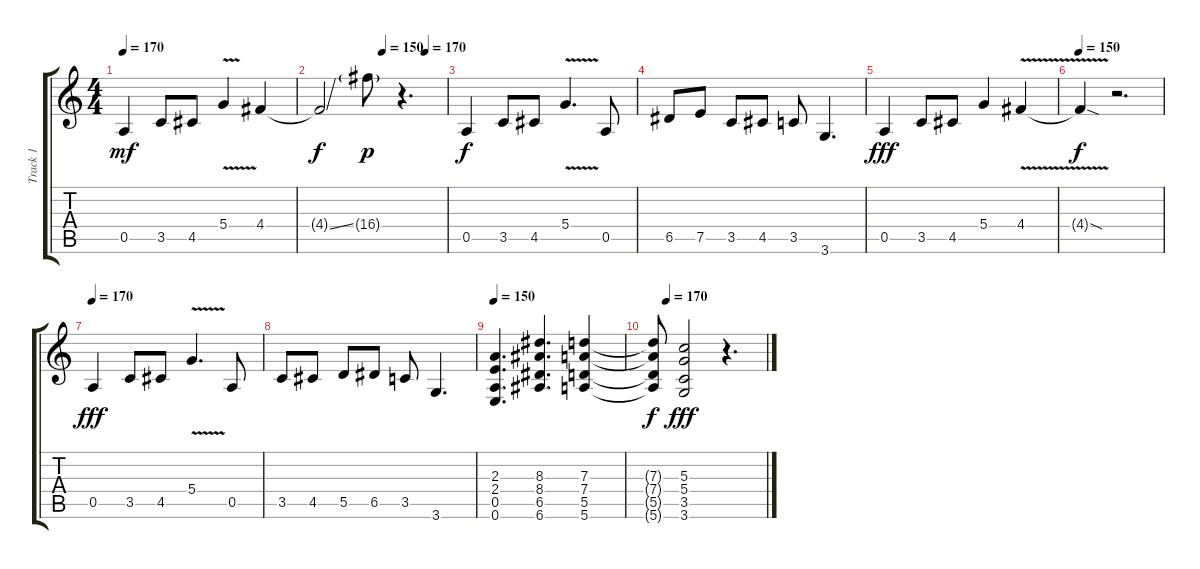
\track ("Track 1" "Track 1") {instrument distortionguitar}
\staff {score tabs}
\tuning (E4 B3 G3 D3 A2 E2) {hide}
\ts (4 4)
\tempo 170
\clef g2
\ks c
0.5.4{dy mf} 3.5.8 4.5.8 5.4{v}.4 4.4.4 |
\tempo (150 0.5)
\tempo (170 0.8333333333333334)
4.4{ss t}.2{dy f} 16.4{g}.8{dy p} r.4{d} |
0.5.4{dy f} 3.5.8 4.5.8 5.4{v}.4{d} 0.5.8 |
6.5.8 7.5.8 3.5.8 4.5.8 3.5.8 3.6.4{d} |
0.5.4{dy fff} 3.5.8 4.5.8 5.4.4 4.4{v}.4 |
\tempo 150
4.4{sod t}.4{dy f} r.2{d} |
\tempo 170
0.5.4{dy fff} 3.5.8 4.5.8 5.4{v}.4{d} 0.5.8 |
3.5.8 4.5.8 5.5.8 6.5.8 3.5.8 3.6.4{d} |
\tempo 150
(2.3 2.4 0.5 0.6).4{d} (8.3 8.4 6.5 6.6).4{d} (7.3 7.4 5.5 5.6).4 |
\tempo (170 0.125)
(7.3{t} 7.4{t} 5.5{t} 5.6{t}).8{dy f} (5.3 5.4 3.5 3.6).2{dy fff} r.4{d}
